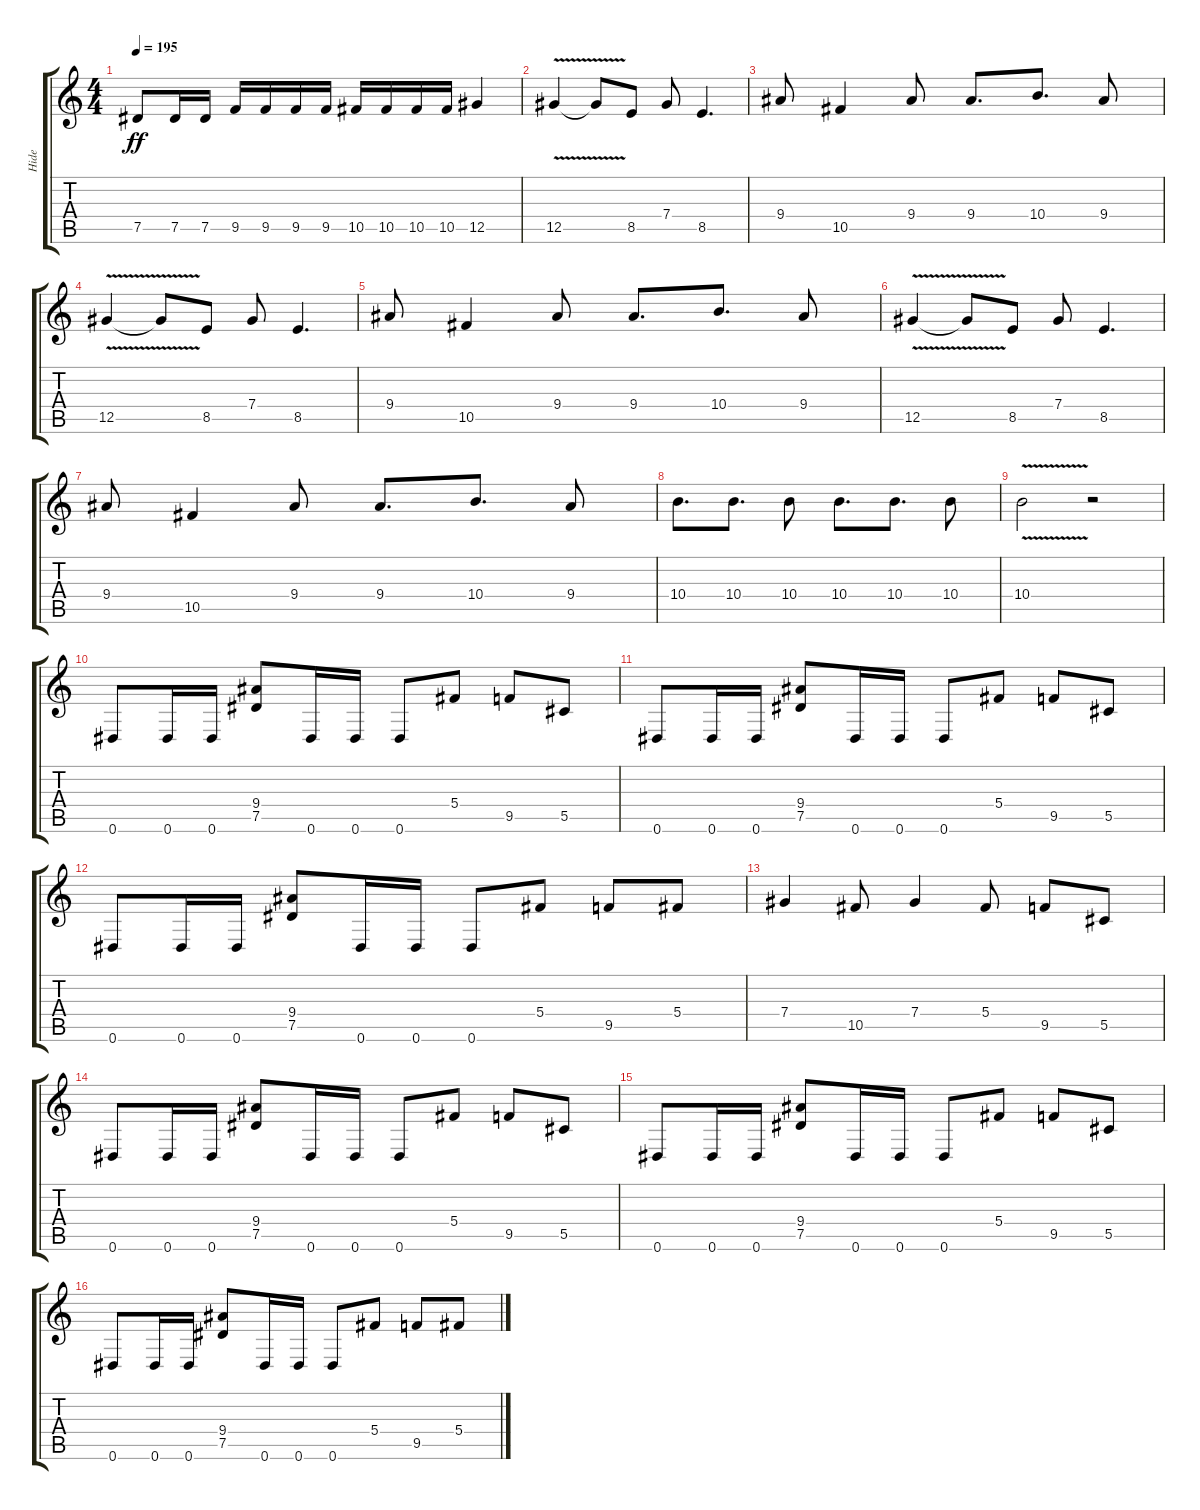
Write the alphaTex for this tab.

\track ("Hide" "Hide") {instrument distortionguitar}
\staff {score tabs}
\tuning (Eb4 Bb3 Gb3 Db3 Ab2 Eb2) {hide}
\ts (4 4)
\tempo 195
\clef g2
\ks c
7.5.8{dy ff} 7.5.16 7.5.16 9.5.16 9.5.16 9.5.16 9.5.16 10.5.16 10.5.16 10.5.16 10.5.16 12.5.4 |
12.5{v}.4{volume 16 balance 8} 12.5{t}.8 8.5.8 7.4.8 8.5.4{d} |
9.4.8 10.5.4 9.4.8 9.4.8{d} 10.4.8{d} 9.4.8 |
12.5{v}.4 12.5{t}.8 8.5.8 7.4.8 8.5.4{d} |
9.4.8 10.5.4 9.4.8 9.4.8{d} 10.4.8{d} 9.4.8 |
12.5{v}.4 12.5{t}.8 8.5.8 7.4.8 8.5.4{d} |
9.4.8 10.5.4 9.4.8 9.4.8{d} 10.4.8{d} 9.4.8 |
10.4.8{d volume 15 balance 10} 10.4.8{d} 10.4.8 10.4.8{d} 10.4.8{d} 10.4.8 |
10.4{v}.2 r.2 |
0.6.8 0.6.16 0.6.16 (9.4 7.5).8 0.6.16 0.6.16 0.6.8 5.4.8 9.5.8 5.5.8 |
0.6.8 0.6.16 0.6.16 (9.4 7.5).8 0.6.16 0.6.16 0.6.8 5.4.8 9.5.8 5.5.8 |
0.6.8 0.6.16 0.6.16 (9.4 7.5).8 0.6.16 0.6.16 0.6.8 5.4.8 9.5.8 5.4.8 |
7.4.4 10.5.8 7.4.4 5.4.8 9.5.8 5.5.8 |
0.6.8 0.6.16 0.6.16 (9.4 7.5).8 0.6.16 0.6.16 0.6.8 5.4.8 9.5.8 5.5.8 |
0.6.8 0.6.16 0.6.16 (9.4 7.5).8 0.6.16 0.6.16 0.6.8 5.4.8 9.5.8 5.5.8 |
0.6.8 0.6.16 0.6.16 (9.4 7.5).8 0.6.16 0.6.16 0.6.8 5.4.8 9.5.8 5.4.8
